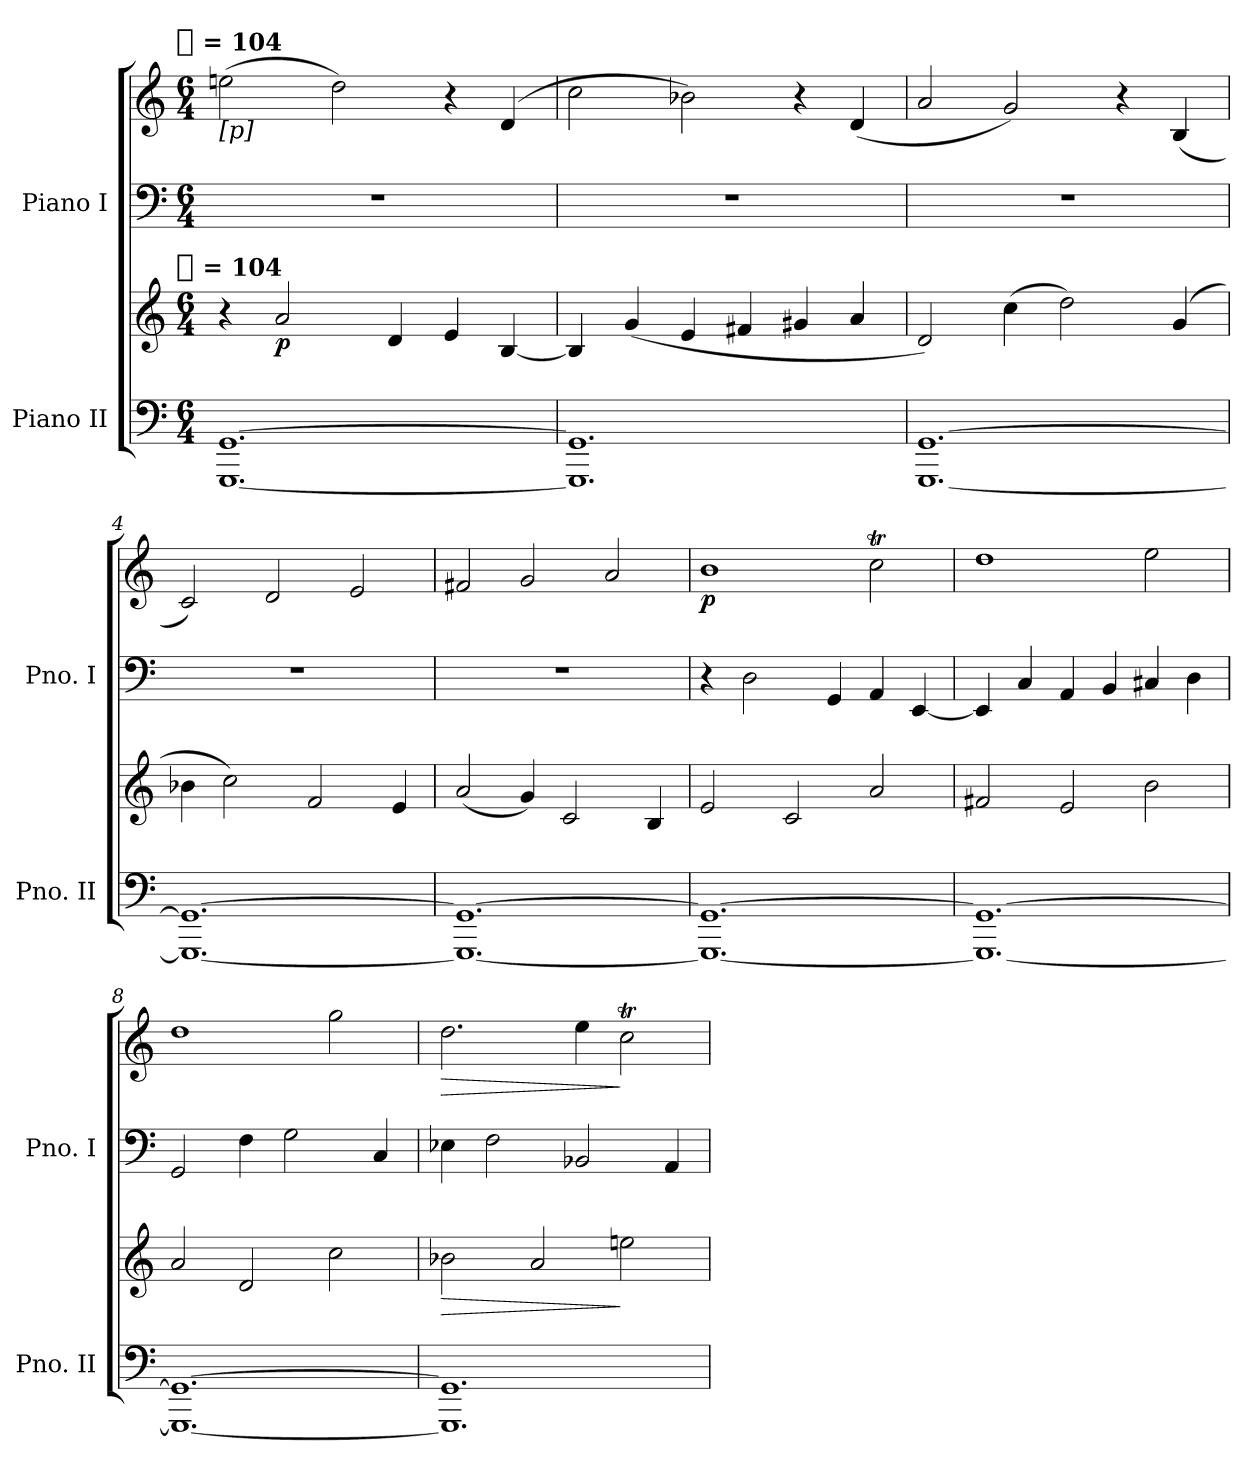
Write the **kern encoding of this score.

**kern	**kern	**dynam	**kern	**kern	**dynam
*part4	*part3	*part3	*part2	*part1	*part1
*staff4	*staff3	*staff3	*staff2	*staff1	*staff1
*I"Piano II	*	*	*I"Piano I	*	*
*I'Pno. II	*	*	*I'Pno. I	*	*
*clefF4	*clefG2	*	*clefF4	*clefG2	*
*k[]	*k[]	*	*k[]	*k[]	*
*C:	*C:	*	*C:	*C:	*
!!LO:TX:omd:t=[half] = 104
*M6/4	*M6/4	*	*M6/4	*M6/4	*
*MM208	*MM208	*	*MM208	*MM208	*
=1	=1	=1	=1	=1	=1
!	!LO:TX:t=[half] = 104	!	!	!	!
!	!	!	!	!LO:TX:b:t=[p]	!
[1.GGG [1.GG	4r	.	2%3r	(2een	.
.	2a	p	.	.	.
.	.	.	.	2dd)	.
.	4d	.	.	.	.
.	4e	.	.	4r	.
.	[4B	.	.	(4d	.
=2	=2	=2	=2	=2	=2
1.GGG] 1.GG]	4B]	.	2%3r	2cc	.
.	(4g	.	.	.	.
.	4e	.	.	2b-X)	.
.	4f#X	.	.	.	.
.	4g#X	.	.	4r	.
.	4a	.	.	(4d	.
=3	=3	=3	=3	=3	=3
[1.GGG [1.GG	2d)	.	2%3r	2a	.
.	(4cc	.	.	2g)	.
.	2dd)	.	.	.	.
.	.	.	.	4r	.
.	(4g	.	.	(4B	.
=4	=4	=4	=4	=4	=4
1.GGG_ 1.GG_	4b-X	.	2%3r	2c)	.
.	2cc)	.	.	.	.
.	.	.	.	2d	.
.	2f	.	.	.	.
.	.	.	.	2e	.
.	4e	.	.	.	.
=5	=5	=5	=5	=5	=5
1.GGG_ 1.GG_	(2a	.	2%3r	2f#X	.
.	4g)	.	.	2g	.
.	2c	.	.	.	.
.	.	.	.	2a	.
.	4B	.	.	.	.
=6	=6	=6	=6	=6	=6
1.GGG_ 1.GG_	2e	.	4r	1b	p
.	.	.	2D	.	.
.	2c	.	.	.	.
.	.	.	4GG	.	.
.	2a	.	4AA	2ccT	.
.	.	.	[4EE	.	.
=7	=7	=7	=7	=7	=7
1.GGG_ 1.GG_	2f#X	.	4EE]	1dd	.
.	.	.	4C	.	.
.	2e	.	4AA	.	.
.	.	.	4BB	.	.
.	2b	.	4C#X	2ee	.
.	.	.	4D	.	.
=8	=8	=8	=8	=8	=8
1.GGG_ 1.GG_	2a	.	2GG	1dd	.
.	2d	.	4F	.	.
.	.	.	2G	.	.
.	2cc	.	.	2gg	.
.	.	.	4C	.	.
=9	=9	=9	=9	=9	=9
1.GGG] 1.GG]	2b-X	>	4E-X	2.dd	>
.	.	.	2F	.	.
.	2a	.	.	.	.
.	.	.	2BB-X	4ee	.
.	2een	]	.	2ccT	]
.	.	.	4AA	.	.
=	=	=	=	=	=
*-	*-	*-	*-	*-	*-
